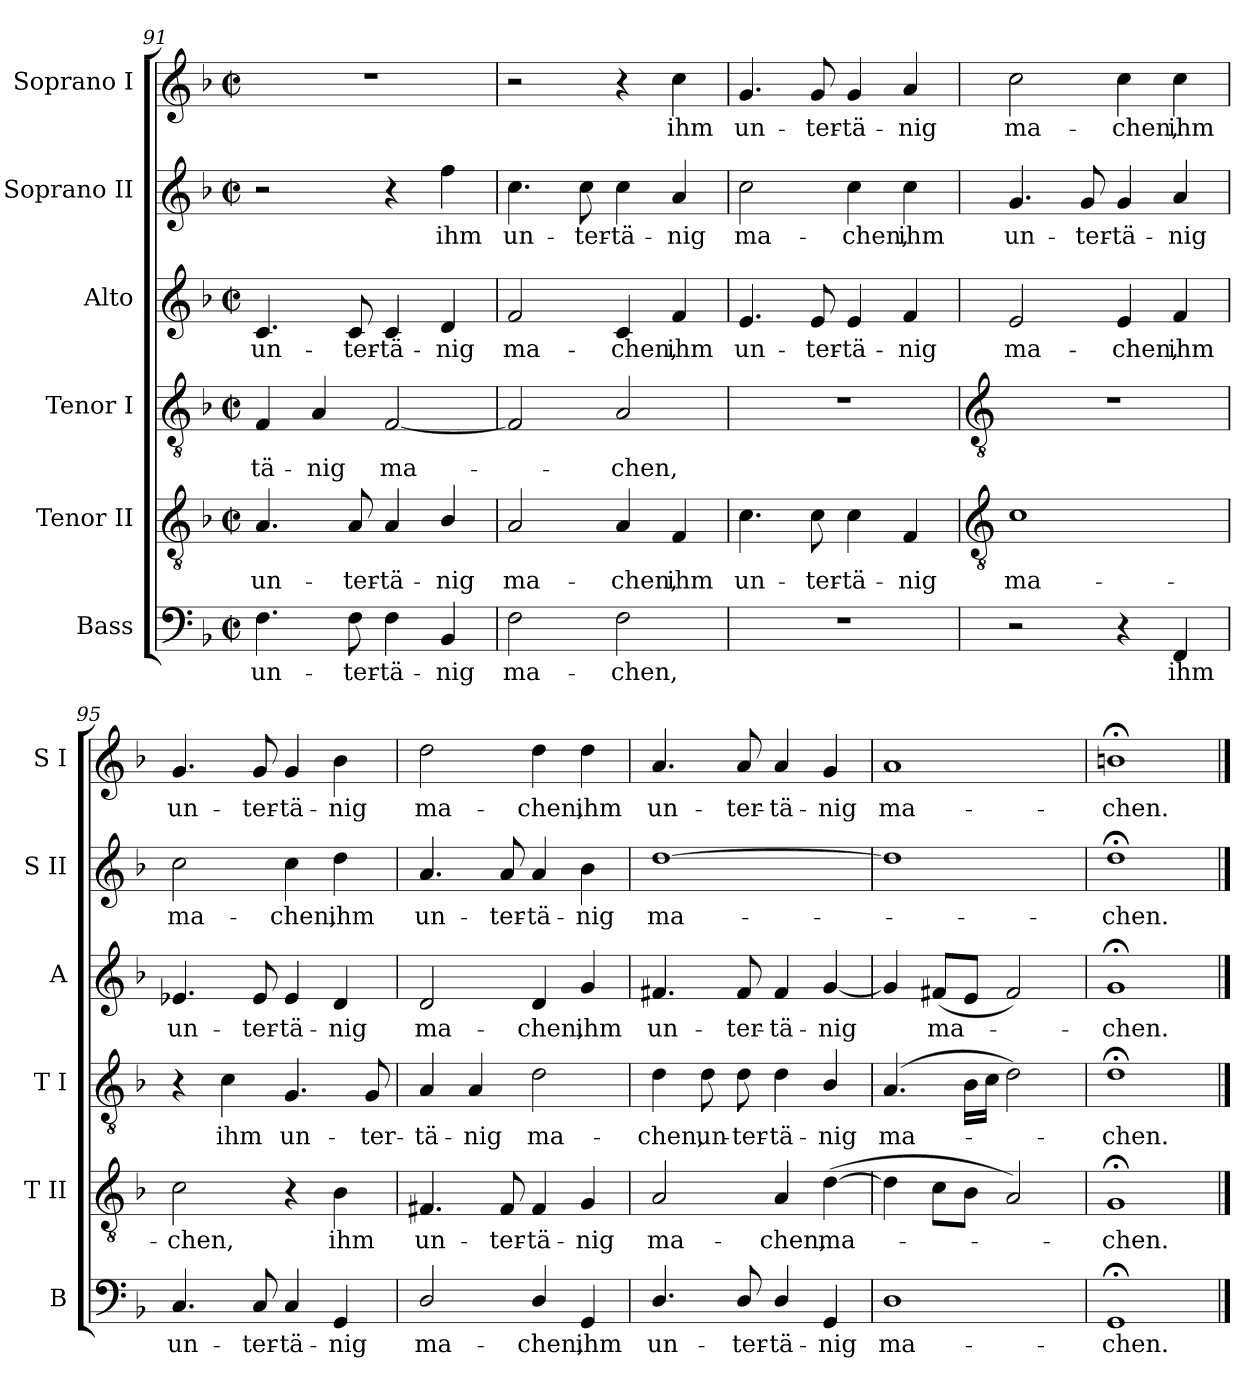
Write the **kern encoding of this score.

**kern	**text	**kern	**text	**kern	**text	**kern	**text	**kern	**text	**kern	**text
*part6	*part6	*part5	*part5	*part4	*part4	*part3	*part3	*part2	*part2	*part1	*part1
*staff6	*staff6	*staff5	*staff5	*staff4	*staff4	*staff3	*staff3	*staff2	*staff2	*staff1	*staff1
*I"Bass	*	*I"Tenor II	*	*I"Tenor I	*	*I"Alto	*	*I"Soprano II	*	*I"Soprano I	*
*I'B	*	*I'T II	*	*I'T I	*	*I'A	*	*I'S II	*	*I'S I	*
*clefF4	*	*clefGv2	*	*clefGv2	*	*clefG2	*	*clefG2	*	*clefG2	*
*k[b-]	*	*k[b-]	*	*k[b-]	*	*k[b-]	*	*k[b-]	*	*k[b-]	*
*F:	*	*F:	*	*F:	*	*F:	*	*F:	*	*F:	*
*M2/2	*	*M2/2	*	*M2/2	*	*M2/2	*	*M2/2	*	*M2/2	*
*met(c|)	*	*met(c|)	*	*met(c|)	*	*met(c|)	*	*met(c|)	*	*met(c|)	*
=91	=91	=91	=91	=91	=91	=91	=91	=91	=91	=91	=91
!	!LO:LY:b	!	!LO:LY:b	!	!LO:LY:b	!	!LO:LY:b	!	!	!	!
4.F	un-	4.A	un-	4F	-tä-	4.c	un-	2r	.	1r	.
!	!	!	!	!	!LO:LY:b	!	!	!	!	!	!
.	.	.	.	4A	-nig	.	.	.	.	.	.
!	!LO:LY:b	!	!LO:LY:b	!	!	!	!LO:LY:b	!	!	!	!
8F	-ter-	8A	-ter-	.	.	8c	-ter-	.	.	.	.
!	!LO:LY:b	!	!LO:LY:b	!	!LO:LY:b	!	!LO:LY:b	!	!	!	!
4F	-tä-	4A	-tä-	[2F	ma-	4c	-tä-	4r	.	.	.
!	!LO:LY:b	!	!LO:LY:b	!	!	!	!LO:LY:b	!	!LO:LY:b	!	!
4BB-	-nig	4B-/	-nig	.	.	4d	-nig	4ff	ihm	.	.
=92	=92	=92	=92	=92	=92	=92	=92	=92	=92	=92	=92
!	!LO:LY:b	!	!LO:LY:b	!	!	!	!LO:LY:b	!	!LO:LY:b	!	!
2F	ma-	2A	ma-	2F]	.	2f	ma-	4.cc	un-	2r	.
!	!	!	!	!	!	!	!	!	!LO:LY:b	!	!
.	.	.	.	.	.	.	.	8cc	-ter-	.	.
!	!LO:LY:b	!	!LO:LY:b	!	!LO:LY:b	!	!LO:LY:b	!	!LO:LY:b	!	!
2F	-chen,	4A	-chen,	2A	chen,	4c	-chen,	4cc	-tä-	4r	.
!	!	!	!LO:LY:b	!	!	!	!LO:LY:b	!	!LO:LY:b	!	!LO:LY:b
.	.	4F	ihm	.	.	4f	ihm	4a	-nig	4cc	ihm
=93	=93	=93	=93	=93	=93	=93	=93	=93	=93	=93	=93
!	!	!	!LO:LY:b	!	!	!	!LO:LY:b	!	!LO:LY:b	!	!LO:LY:b
1r	.	4.c	un-	1r	.	4.e	un-	2cc	ma-	4.g	un-
!	!	!	!LO:LY:b	!	!	!	!LO:LY:b	!	!	!	!LO:LY:b
.	.	8c	-ter-	.	.	8e	-ter-	.	.	8g	-ter-
!	!	!	!LO:LY:b	!	!	!	!LO:LY:b	!	!LO:LY:b	!	!LO:LY:b
.	.	4c	-tä-	.	.	4e	-tä-	4cc	-chen,	4g	-tä-
!	!	!	!LO:LY:b	!	!	!	!LO:LY:b	!	!LO:LY:b	!	!LO:LY:b
.	.	4F	-nig	.	.	4f	-nig	4cc	ihm	4a	-nig
!!LO:LB:g=z
=94	=94	=94	=94	=94	=94	=94	=94	=94	=94	=94	=94
*	*	*clefGv2	*	*clefGv2	*	*	*	*	*	*	*
!	!	!	!LO:LY:b	!	!	!	!LO:LY:b	!	!LO:LY:b	!	!LO:LY:b
2r	.	1c	ma-	1r	.	2e	ma-	4.g	un-	2cc	ma-
!	!	!	!	!	!	!	!	!	!LO:LY:b	!	!
.	.	.	.	.	.	.	.	8g	-ter-	.	.
!	!	!	!	!	!	!	!LO:LY:b	!	!LO:LY:b	!	!LO:LY:b
4r	.	.	.	.	.	4e	-chen,	4g	-tä-	4cc	-chen,
!	!LO:LY:b	!	!	!	!	!	!LO:LY:b	!	!LO:LY:b	!	!LO:LY:b
4FF	ihm	.	.	.	.	4f	ihm	4a	-nig	4cc	ihm
=95	=95	=95	=95	=95	=95	=95	=95	=95	=95	=95	=95
!	!LO:LY:b	!	!LO:LY:b	!	!	!	!LO:LY:b	!	!LO:LY:b	!	!LO:LY:b
4.C	un-	2c	-chen,	4r	.	4.e-X	un-	2cc	ma-	4.g	un-
!	!	!	!	!	!LO:LY:b	!	!	!	!	!	!
.	.	.	.	4c	ihm	.	.	.	.	.	.
!	!LO:LY:b	!	!	!	!	!	!LO:LY:b	!	!	!	!LO:LY:b
8C	-ter-	.	.	.	.	8e-	-ter-	.	.	8g	-ter-
!	!LO:LY:b	!	!	!	!LO:LY:b	!	!LO:LY:b	!	!LO:LY:b	!	!LO:LY:b
4C	-tä-	4r	.	4.G	un-	4e-	-tä-	4cc	-chen,	4g	-tä-
!	!LO:LY:b	!	!LO:LY:b	!	!	!	!LO:LY:b	!	!LO:LY:b	!	!LO:LY:b
4GG	-nig	4B-	ihm	.	.	4d	-nig	4dd	ihm	4b-	-nig
!	!	!	!	!	!LO:LY:b	!	!	!	!	!	!
.	.	.	.	8G	-ter-	.	.	.	.	.	.
=96	=96	=96	=96	=96	=96	=96	=96	=96	=96	=96	=96
!	!LO:LY:b	!	!LO:LY:b	!	!LO:LY:b	!	!LO:LY:b	!	!LO:LY:b	!	!LO:LY:b
2D/	ma-	4.F#X	un-	4A	-tä-	2d	ma-	4.a	un-	2dd	ma-
!	!	!	!	!	!LO:LY:b	!	!	!	!	!	!
.	.	.	.	4A	-nig	.	.	.	.	.	.
!	!	!	!LO:LY:b	!	!	!	!	!	!LO:LY:b	!	!
.	.	8F#	-ter-	.	.	.	.	8a	-ter-	.	.
!	!LO:LY:b	!	!LO:LY:b	!	!LO:LY:b	!	!LO:LY:b	!	!LO:LY:b	!	!LO:LY:b
4D/	-chen,	4F#	-tä-	2d	ma-	4d	-chen,	4a	-tä-	4dd	-chen,
!	!LO:LY:b	!	!LO:LY:b	!	!	!	!LO:LY:b	!	!LO:LY:b	!	!LO:LY:b
4GG	ihm	4G	-nig	.	.	4g	ihm	4b-	-nig	4dd	ihm
=97	=97	=97	=97	=97	=97	=97	=97	=97	=97	=97	=97
!	!LO:LY:b	!	!LO:LY:b	!	!LO:LY:b	!	!LO:LY:b	!	!LO:LY:b	!	!LO:LY:b
4.D/	un-	2A	ma-	4d	-chen,	4.f#X	un-	[1dd	ma-	4.a	un-
!	!	!	!	!	!LO:LY:b	!	!	!	!	!	!
.	.	.	.	8d	un-	.	.	.	.	.	.
!	!LO:LY:b	!	!	!	!LO:LY:b	!	!LO:LY:b	!	!	!	!LO:LY:b
8D/	-ter-	.	.	8d	-ter-	8f#	-ter-	.	.	8a	-ter-
!	!LO:LY:b	!	!LO:LY:b	!	!LO:LY:b	!	!LO:LY:b	!	!	!	!LO:LY:b
4D/	-tä-	4A	-chen,	4d	-tä-	4f#	-tä-	.	.	4a	-tä-
!	!LO:LY:b	!	!LO:LY:b	!	!LO:LY:b	!	!LO:LY:b	!	!	!	!LO:LY:b
4GG	-nig	(>[4d	ma-	4B-/	-nig	[4g	-nig	.	.	4g	-nig
=98	=98	=98	=98	=98	=98	=98	=98	=98	=98	=98	=98
!	!LO:LY:b	!	!	!	!LO:LY:b	!	!	!	!	!	!LO:LY:b
1D	ma-	4d]	.	(>4.A	ma-	4g]	.	1dd]	.	1a	ma-
!	!	!	!	!	!	!	!LO:LY:b	!	!	!	!
.	.	8cL	.	.	.	(<8f#XL	ma-	.	.	.	.
.	.	8B-J	.	16B-LL	.	8eJ	.	.	.	.	.
.	.	.	.	16cJJ	.	.	.	.	.	.	.
.	.	2A)	.	2d)	.	2f#)	.	.	.	.	.
=99	=99	=99	=99	=99	=99	=99	=99	=99	=99	=99	=99
!	!LO:LY:b	!	!LO:LY:b	!	!LO:LY:b	!	!LO:LY:b	!	!LO:LY:b	!	!LO:LY:b
1GG;<	-chen.	1G;<	chen.	1d;<	chen.	1g;<	chen.	1dd;<	chen.	1bn;<	-chen.
==	==	==	==	==	==	==	==	==	==	==	==
*-	*-	*-	*-	*-	*-	*-	*-	*-	*-	*-	*-
